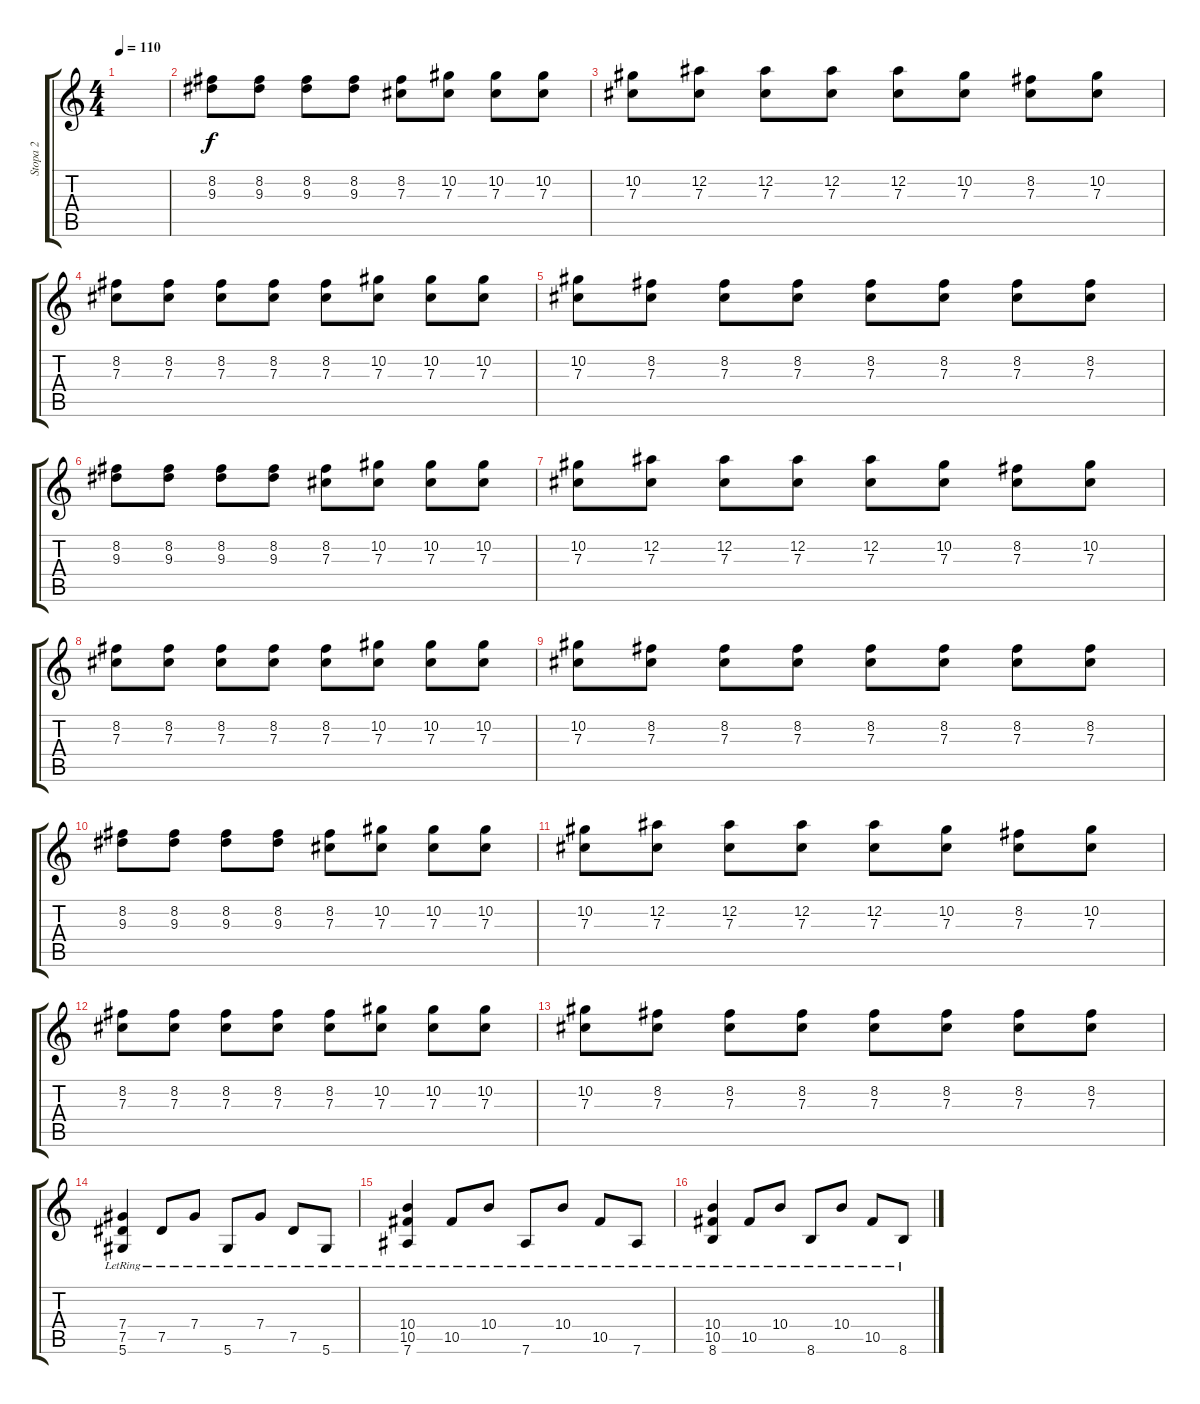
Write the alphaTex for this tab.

\track ("Stopa 2" "Stopa 2") {instrument electricguitarjazz}
\staff {score tabs}
\tuning (Eb4 Bb3 Gb3 Db3 Ab2 Eb2) {hide}
\ts (4 4)
\tempo 110
\clef g2
\ks c
|
(8.2 9.3).8 (8.2 9.3).8 (8.2 9.3).8 (8.2 9.3).8 (8.2 7.3).8 (10.2 7.3).8 (10.2 7.3).8 (10.2 7.3).8 |
(10.2 7.3).8 (12.2 7.3).8 (12.2 7.3).8 (12.2 7.3).8 (12.2 7.3).8 (10.2 7.3).8 (8.2 7.3).8 (10.2 7.3).8 |
(8.2 7.3).8 (8.2 7.3).8 (8.2 7.3).8 (8.2 7.3).8 (8.2 7.3).8 (10.2 7.3).8 (10.2 7.3).8 (10.2 7.3).8 |
(10.2 7.3).8 (8.2 7.3).8 (8.2 7.3).8 (8.2 7.3).8 (8.2 7.3).8 (8.2 7.3).8 (8.2 7.3).8 (8.2 7.3).8 |
(8.2 9.3).8 (8.2 9.3).8 (8.2 9.3).8 (8.2 9.3).8 (8.2 7.3).8 (10.2 7.3).8 (10.2 7.3).8 (10.2 7.3).8 |
(10.2 7.3).8 (12.2 7.3).8 (12.2 7.3).8 (12.2 7.3).8 (12.2 7.3).8 (10.2 7.3).8 (8.2 7.3).8 (10.2 7.3).8 |
(8.2 7.3).8 (8.2 7.3).8 (8.2 7.3).8 (8.2 7.3).8 (8.2 7.3).8 (10.2 7.3).8 (10.2 7.3).8 (10.2 7.3).8 |
(10.2 7.3).8 (8.2 7.3).8 (8.2 7.3).8 (8.2 7.3).8 (8.2 7.3).8 (8.2 7.3).8 (8.2 7.3).8 (8.2 7.3).8 |
(8.2 9.3).8 (8.2 9.3).8 (8.2 9.3).8 (8.2 9.3).8 (8.2 7.3).8 (10.2 7.3).8 (10.2 7.3).8 (10.2 7.3).8 |
(10.2 7.3).8 (12.2 7.3).8 (12.2 7.3).8 (12.2 7.3).8 (12.2 7.3).8 (10.2 7.3).8 (8.2 7.3).8 (10.2 7.3).8 |
(8.2 7.3).8 (8.2 7.3).8 (8.2 7.3).8 (8.2 7.3).8 (8.2 7.3).8 (10.2 7.3).8 (10.2 7.3).8 (10.2 7.3).8 |
(10.2 7.3).8 (8.2 7.3).8 (8.2 7.3).8 (8.2 7.3).8 (8.2 7.3).8 (8.2 7.3).8 (8.2 7.3).8 (8.2 7.3).8 |
(7.4{lr} 7.5{lr} 5.6{lr}).4 7.5{lr}.8 7.4{lr}.8 5.6{lr}.8 7.4{lr}.8 7.5{lr}.8 5.6{lr}.8 |
(10.4{lr} 10.5{lr} 7.6{lr}).4 10.5{lr}.8 10.4{lr}.8 7.6{lr}.8 10.4{lr}.8 10.5{lr}.8 7.6{lr}.8 |
(10.4{lr} 10.5{lr} 8.6{lr}).4 10.5{lr}.8 10.4{lr}.8 8.6{lr}.8 10.4{lr}.8 10.5{lr}.8 8.6{lr}.8
